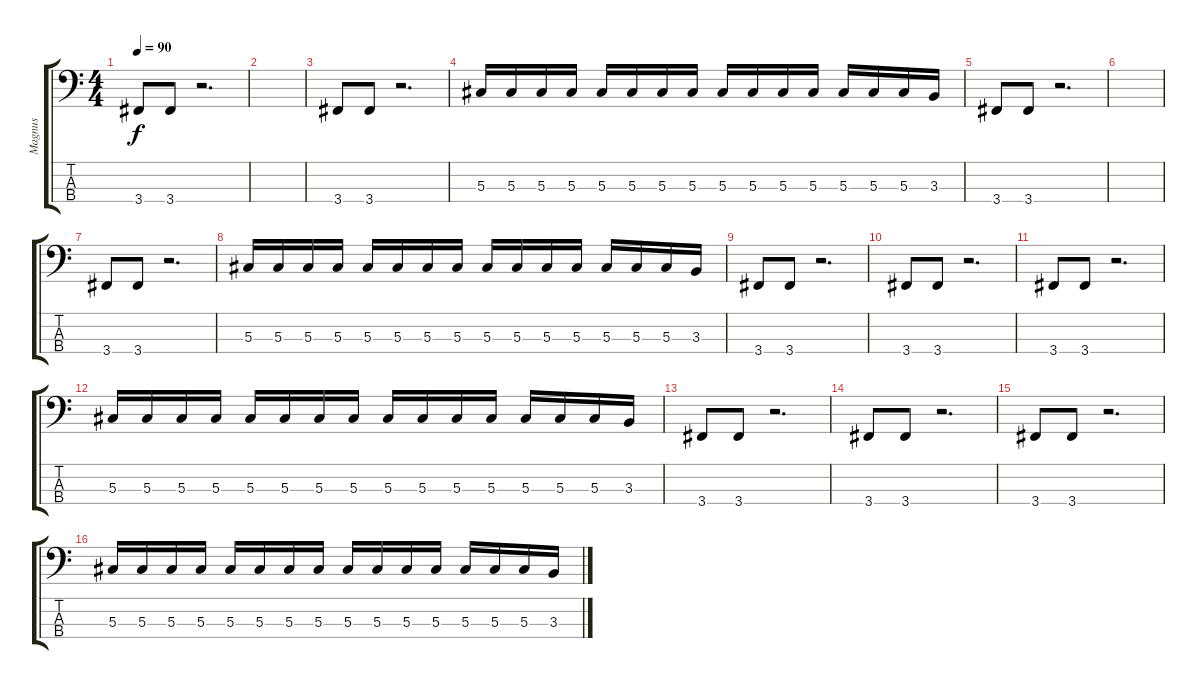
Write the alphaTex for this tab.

\track ("Magnus" "Magnus") {instrument electricbassfinger}
\staff {score tabs}
\tuning (Gb2 Db2 Ab1 Eb1) {hide}
\ts (4 4)
\tempo 90
\clef f4
\ks c
3.4.8{dy f instrument electricbassfinger} 3.4.8 r.2{d} |
|
3.4.8 3.4.8 r.2{d} |
5.3.16 5.3.16 5.3.16 5.3.16 5.3.16 5.3.16 5.3.16 5.3.16 5.3.16 5.3.16 5.3.16 5.3.16 5.3.16 5.3.16 5.3.16 3.3.16 |
3.4.8 3.4.8 r.2{d} |
|
3.4.8 3.4.8 r.2{d} |
5.3.16 5.3.16 5.3.16 5.3.16 5.3.16 5.3.16 5.3.16 5.3.16 5.3.16 5.3.16 5.3.16 5.3.16 5.3.16 5.3.16 5.3.16 3.3.16 |
3.4.8 3.4.8 r.2{d} |
3.4.8 3.4.8 r.2{d} |
3.4.8 3.4.8 r.2{d} |
5.3.16 5.3.16 5.3.16 5.3.16 5.3.16 5.3.16 5.3.16 5.3.16 5.3.16 5.3.16 5.3.16 5.3.16 5.3.16 5.3.16 5.3.16 3.3.16 |
3.4.8 3.4.8 r.2{d} |
3.4.8 3.4.8 r.2{d} |
3.4.8 3.4.8 r.2{d} |
5.3.16 5.3.16 5.3.16 5.3.16 5.3.16 5.3.16 5.3.16 5.3.16 5.3.16 5.3.16 5.3.16 5.3.16 5.3.16 5.3.16 5.3.16 3.3.16
